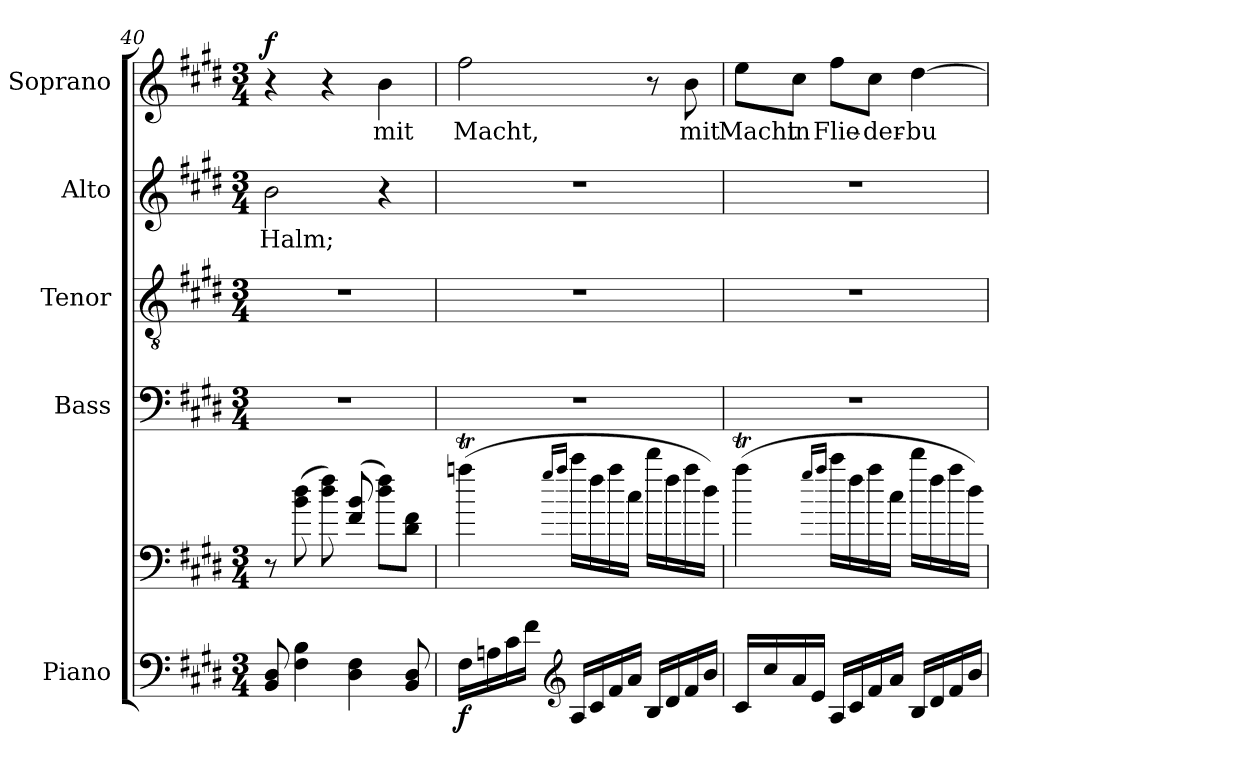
**kern	**kern	**dynam	**kern	**kern	**kern	**text	**kern	**text	**dynam
*part5	*part5	*part5	*part4	*part3	*part2	*part2	*part1	*part1	*part1
*staff6	*staff5	*staff5/6	*staff4	*staff3	*staff2	*staff2	*staff1	*staff1	*staff1
*I"Piano	*	*	*I"Bass	*I"Tenor	*I"Alto	*	*I"Soprano	*	*
*I'Pno	*	*	*	*	*	*	*I'Pno	*	*
*clefF4	*clefF4	*	*clefF4	*clefGv2	*clefG2	*	*clefG2	*	*
*k[f#c#g#d#]	*k[f#c#g#d#]	*	*k[f#c#g#d#]	*k[f#c#g#d#]	*k[f#c#g#d#]	*	*k[f#c#g#d#]	*	*
*E:	*E:	*	*E:	*E:	*E:	*	*E:	*	*
*M3/4	*M3/4	*	*M3/4	*M3/4	*M3/4	*	*M3/4	*	*
=40	=40	=40	=40	=40	=40	=40	=40	=40	=40
!	!	!	!	!	!	!LO:LY:b	!	!	!LO:DY:b
8BB/ 8D#/	8r	.	2.r	2.r	2b\	Halm;	4r	.	f
4F#\ 4B\	(>8b\ 8dd#\	.	.	.	.	.	.	.	.
.	8dd#\ 8ff#\)	.	.	.	.	.	4r	.	.
4D#\ 4F#\	(>8f#/ 8b/	.	.	.	.	.	.	.	.
!	!	!	!	!	!	!	!	!LO:LY:b	!
.	8dd#\ 8ff#\L)	.	.	.	4r	.	4b\	mit	.
8BB/ 8D#/	8d#\ 8f#\J	.	.	.	.	.	.	.	.
=41	=41	=41	=41	=41	=41	=41	=41	=41	=41
!	!	!LO:DY:b=2	!	!	!	!	!	!LO:LY:b	!
16F#\LL	(>4aanT\	f	2.r	2.r	2.r	.	2ff#\	Macht,	.
16An\	.	.	.	.	.	.	.	.	.
16c#\	.	.	.	.	.	.	.	.	.
16f#\JJ	.	.	.	.	.	.	.	.	.
*clefG2	*	*	*	*	*	*	*	*	*
.	16qgg#/LL	.	.	.	.	.	.	.	.
.	16qaa/JJ	.	.	.	.	.	.	.	.
16A/LL	16ccc#TTT\LL	.	.	.	.	.	.	.	.
16c#/	16ff#\	.	.	.	.	.	.	.	.
16f#/	16aa\	.	.	.	.	.	.	.	.
16a/JJ	16cc#\JJ	.	.	.	.	.	.	.	.
16B/LL	16ddd#\LL	.	.	.	.	.	8r	.	.
16d#/	16ff#\	.	.	.	.	.	.	.	.
!	!	!	!	!	!	!	!	!LO:LY:b	!
16f#/	16aa\	.	.	.	.	.	8b\	mit	.
16b/JJ	16dd#\JJ)	.	.	.	.	.	.	.	.
!!LO:LB:g=z
=42	=42	=42	=42	=42	=42	=42	=42	=42	=42
!	!	!	!	!	!	!	!	!LO:LY:b	!
16c#/LL	(>4aaT\	.	2.r	2.r	2.r	.	8ee\L	Macht	.
16cc#/	.	.	.	.	.	.	.	.	.
!	!	!	!	!	!	!	!	!LO:LY:b	!
16a/	.	.	.	.	.	.	8cc#\J	in	.
16e/JJ	.	.	.	.	.	.	.	.	.
.	16qgg#/LL	.	.	.	.	.	.	.	.
.	16qaa/JJ	.	.	.	.	.	.	.	.
!	!	!	!	!	!	!	!	!LO:LY:b	!
16A/LL	16ccc#TTT\LL	.	.	.	.	.	8ff#\L	Flie-	.
16c#/	16ff#\	.	.	.	.	.	.	.	.
!	!	!	!	!	!	!	!	!LO:LY:b	!
16f#/	16aa\	.	.	.	.	.	8cc#\J	-der-	.
16a/JJ	16cc#\JJ	.	.	.	.	.	.	.	.
!	!	!	!	!	!	!	!	!LO:LY:b	!
16B/LL	16ddd#\LL	.	.	.	.	.	[4dd#\	-bu-	.
16d#/	16ff#\	.	.	.	.	.	.	.	.
16f#/	16aa\	.	.	.	.	.	.	.	.
16b/JJ	16dd#\JJ)	.	.	.	.	.	.	.	.
=	=	=	=	=	=	=	=	=	=
*-	*-	*-	*-	*-	*-	*-	*-	*-	*-
